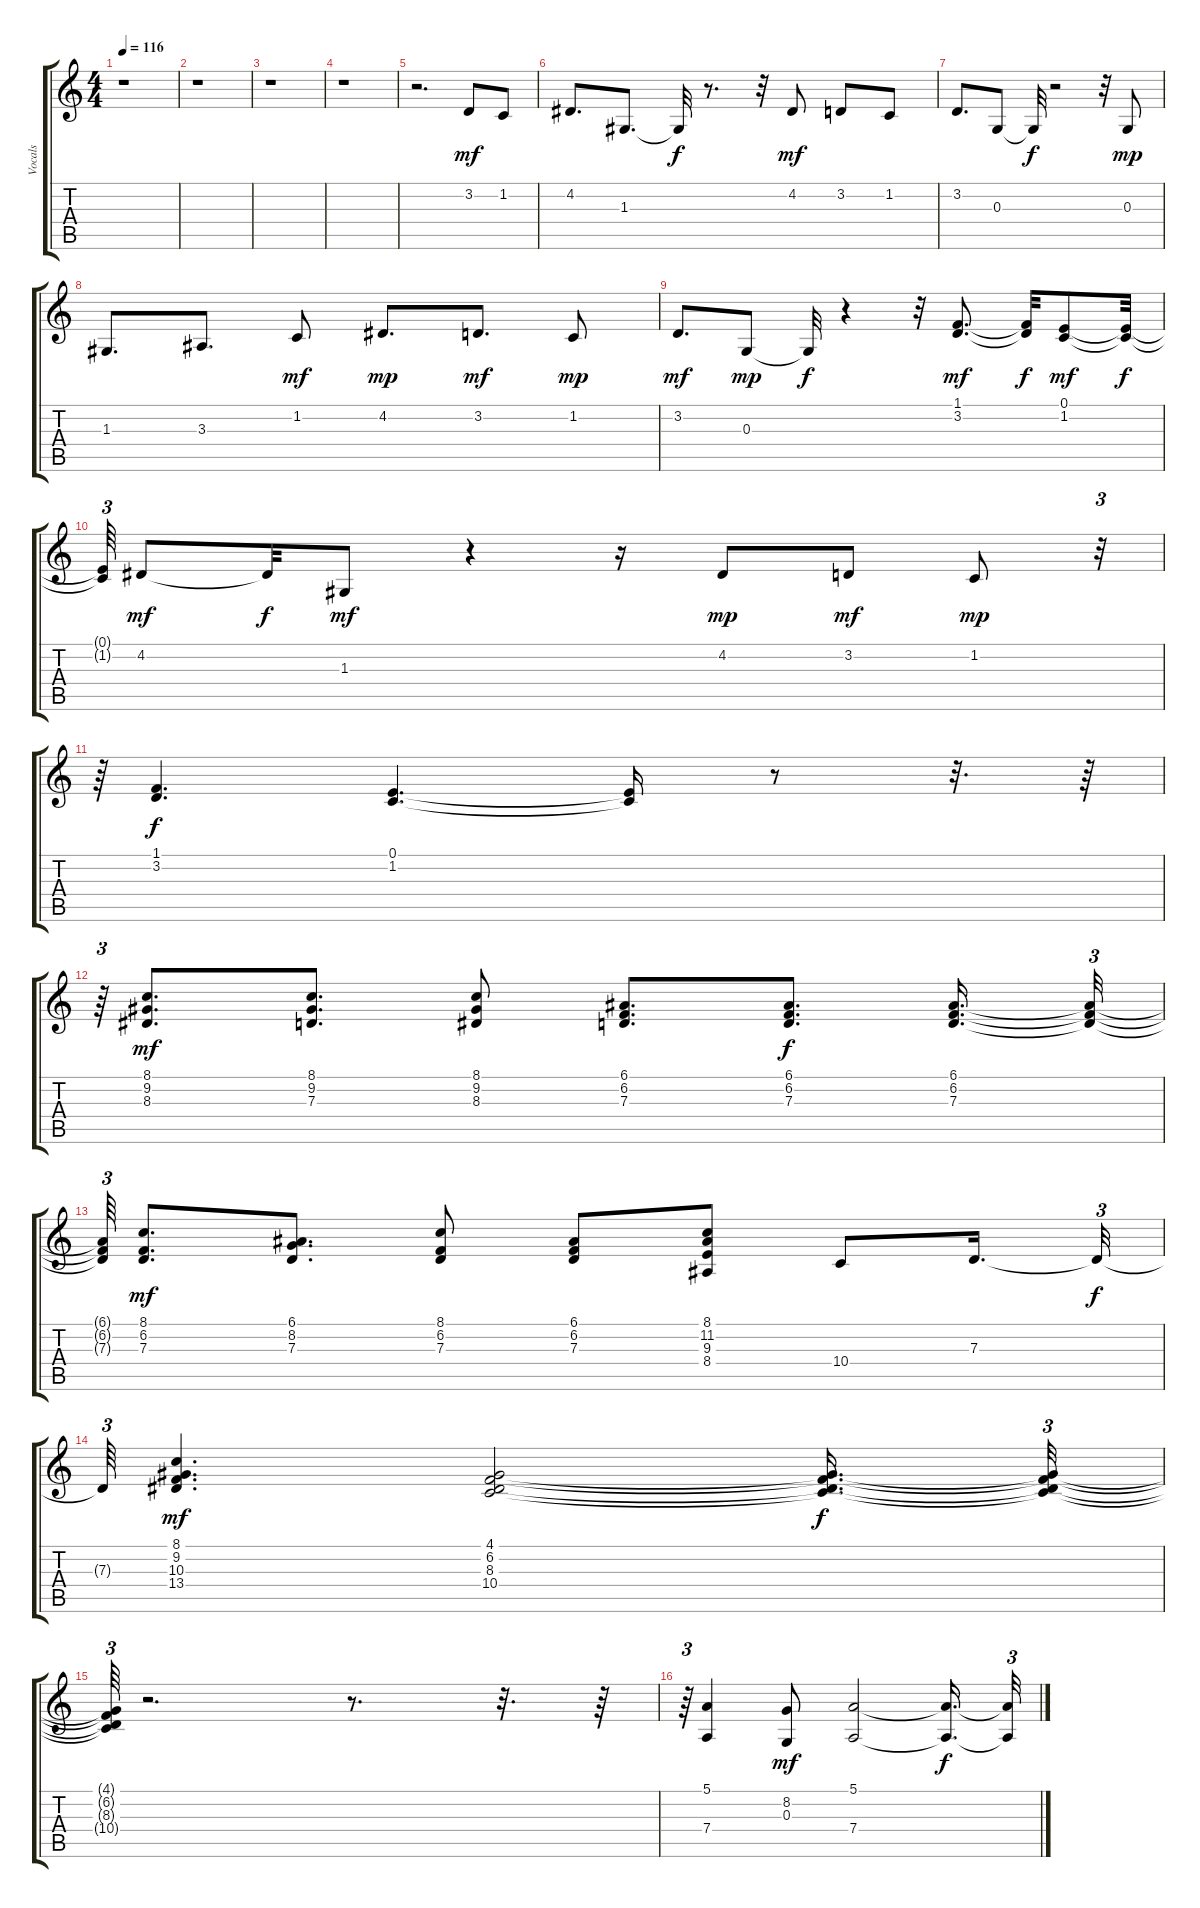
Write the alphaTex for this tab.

\track ("Vocals" "Vocals") {instrument synthvoice}
\staff {score tabs}
\tuning (E4 B3 G3 D3 A2 E2) {hide}
\ts (4 4)
\tempo 116
\clef g2
\ks c
r.1{dy mf} |
r.1 |
r.1 |
r.1 |
r.2{d} 3.2.8{instrument synthvoice} 1.2.8 |
4.2.8{d} 1.3.8{d} 1.3{t}.32{dy f} r.8{d} r.32 4.2.8{dy mf} 3.2.8 1.2.8 |
3.2.8{d} 0.3.8 0.3{t}.32{dy f} r.2 r.32 0.3.8{dy mp} |
1.3.8{d} 3.3.8{d} 1.2.8{dy mf} 4.2.8{d dy mp} 3.2.8{d dy mf} 1.2.8{dy mp} |
3.2.8{d dy mf} 0.3.8{dy mp} 0.3{t}.32{dy f} r.4 r.32 (1.1 3.2).8{d dy mf} (1.1{t} 3.2{t}).32{dy f} (0.1 1.2).8{dy mf} (0.1{t} 1.2{t}).32{dy f} |
(0.1{t} 1.2{t}).64{tu (3 2)} 4.2.8{dy mf} 4.2{t}.32{dy f} 1.3.8{dy mf} r.4 r.16 4.2.8{dy mp} 3.2.8{dy mf} 1.2.8{dy mp} r.32{tu (3 2)} |
r.64{tu (3 2)} (1.1 3.2).4{d dy f} (0.1 1.2).4{d} (0.1{t} 1.2{t}).16 r.8 r.32{d} r.64 |
r.64{tu (3 2)} (8.1 9.2 8.3).8{d dy mf} (8.1 9.2 7.3).8{d} (8.1 9.2 8.3).8 (6.1 6.2 7.3).8{d} (6.1 6.2 7.3).8{d dy f} (6.1 6.2 7.3).16{d} (6.1{t} 6.2{t} 7.3{t}).32{tu (3 2)} |
(6.1{t} 6.2{t} 7.3{t}).64{tu (3 2)} (8.1 6.2 7.3).8{d dy mf} (6.1 8.2 7.3).8{d} (8.1 6.2 7.3).8 (6.1 6.2 7.3).8 (8.1 11.2 9.3 8.4).8 10.4.8 7.3.16{d} 7.3{t}.32{tu (3 2) dy f} |
7.3{t}.64{tu (3 2)} (8.1 9.2 10.3 13.4).4{d dy mf} (4.1 6.2 8.3 10.4).2 (4.1{t} 6.2{t} 8.3{t} 10.4{t}).16{d dy f} (4.1{t} 6.2{t} 8.3{t} 10.4{t}).32{tu (3 2)} |
(4.1{t} 6.2{t} 8.3{t} 10.4{t}).64{tu (3 2)} r.2{d} r.8{d} r.32{d} r.64 |
r.64{tu (3 2)} (5.1 7.4).4 (8.2 0.3).8{dy mf} (5.1 7.4).2 (5.1{t} 7.4{t}).16{d dy f} (5.1{t} 7.4{t}).32{tu (3 2)}
